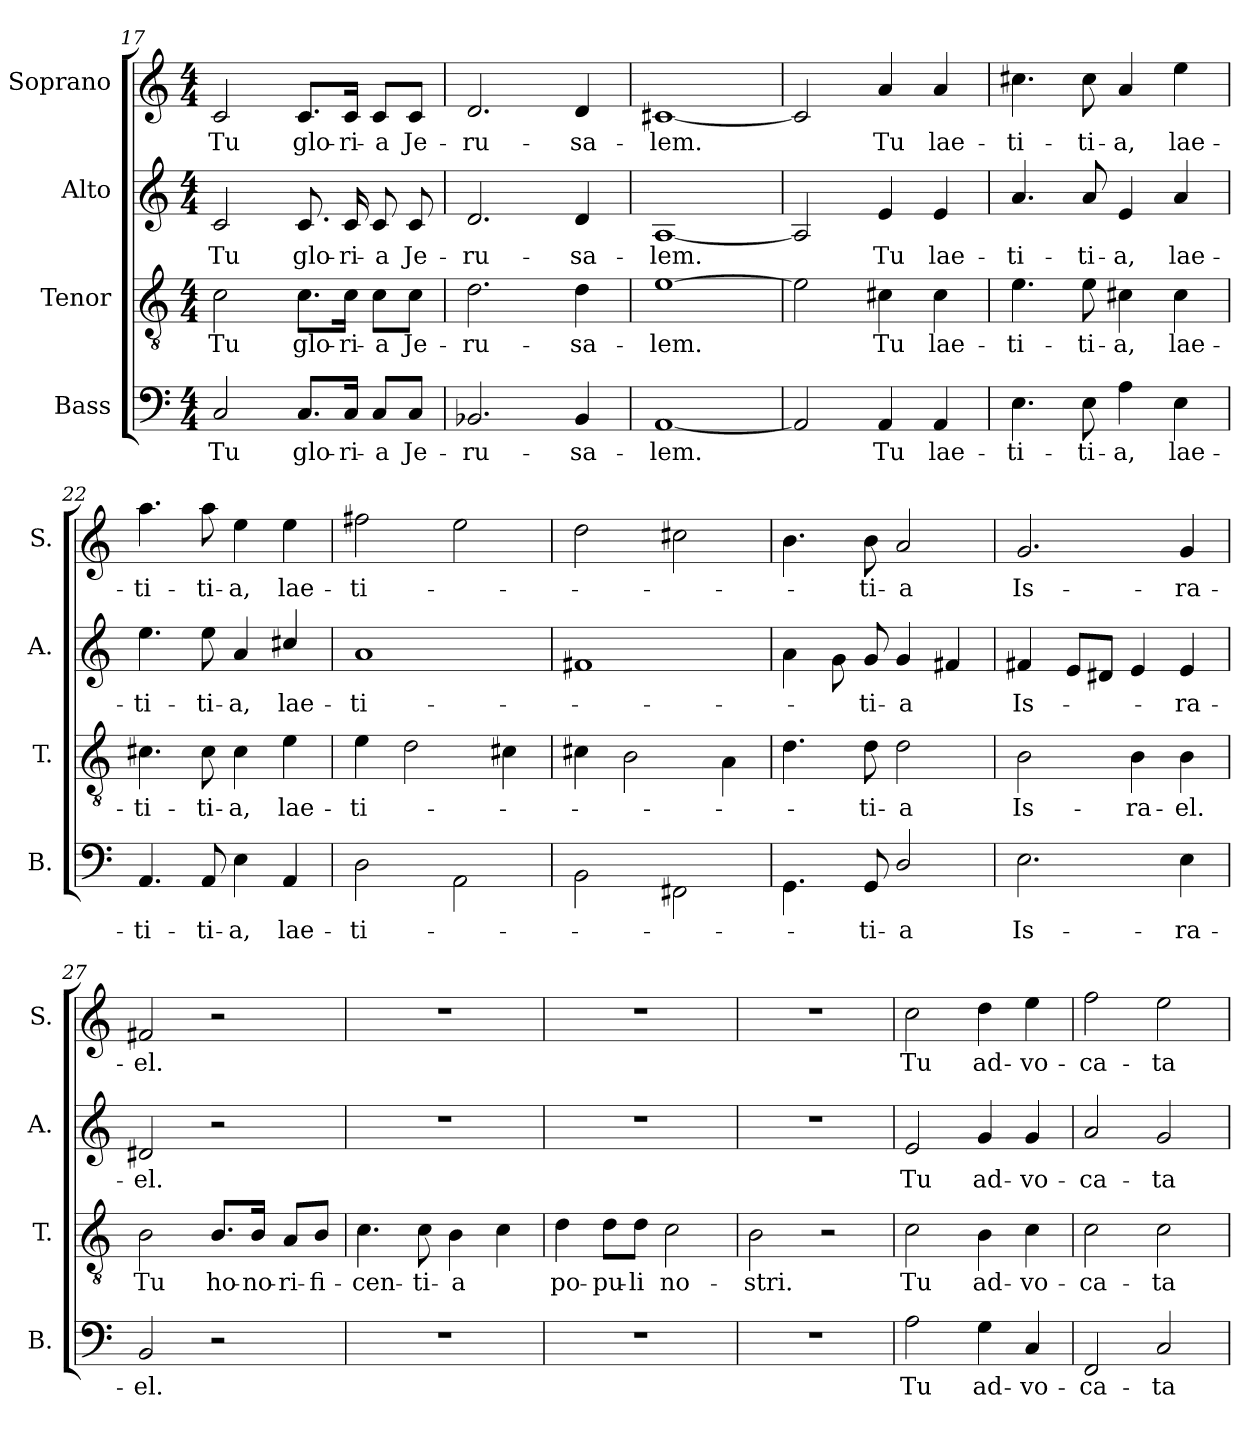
**kern	**text	**kern	**text	**kern	**text	**kern	**text
*part4	*part4	*part3	*part3	*part2	*part2	*part1	*part1
*staff4	*staff4	*staff3	*staff3	*staff2	*staff2	*staff1	*staff1
*I"Bass	*	*I"Tenor	*	*I"Alto	*	*I"Soprano	*
*I'B.	*	*I'T.	*	*I'A.	*	*I'S.	*
!!LO:PB:g=z
*clefF4	*	*clefGv2	*	*clefG2	*	*clefG2	*
*k[]	*	*k[]	*	*k[]	*	*k[]	*
*M4/4	*	*M4/4	*	*M4/4	*	*M4/4	*
=17	=17	=17	=17	=17	=17	=17	=17
!	!LO:LY:b	!	!LO:LY:b	!	!LO:LY:b	!	!LO:LY:b
2C/	Tu	2c\	Tu	2c/	Tu	2c/	Tu
!	!LO:LY:b	!	!LO:LY:b	!	!LO:LY:b	!	!LO:LY:b
8.C/L	glo-	8.c\L	glo-	8.c/	glo-	8.c/L	glo-
!	!LO:LY:b	!	!LO:LY:b	!	!LO:LY:b	!	!LO:LY:b
16C/Jk	ri-	16c\Jk	ri-	16c/	ri-	16c/Jk	ri-
!	!LO:LY:b	!	!LO:LY:b	!	!LO:LY:b	!	!LO:LY:b
8C/L	a	8c\L	a	8c/	a	8c/L	a
!	!LO:LY:b	!	!LO:LY:b	!	!LO:LY:b	!	!LO:LY:b
8C/J	Je-	8c\J	Je-	8c/	Je-	8c/J	Je-
=18	=18	=18	=18	=18	=18	=18	=18
!	!LO:LY:b	!	!LO:LY:b	!	!LO:LY:b	!	!LO:LY:b
2.BB-X/	ru-	2.d\	ru-	2.d/	ru-	2.d/	ru-
!	!LO:LY:b	!	!LO:LY:b	!	!LO:LY:b	!	!LO:LY:b
4BB-/	sa-	4d\	sa-	4d/	sa-	4d/	sa-
=19	=19	=19	=19	=19	=19	=19	=19
!	!LO:LY:b	!	!LO:LY:b	!	!LO:LY:b	!	!LO:LY:b
[1AA	lem.	[1e	lem.	[1A	lem.	[1c#X	lem.
=20	=20	=20	=20	=20	=20	=20	=20
2AA/]	.	2e\]	.	2A/]	.	2c#/]	.
!	!LO:LY:b	!	!LO:LY:b	!	!LO:LY:b	!	!LO:LY:b
4AA/	Tu	4c#X\	Tu	4e/	Tu	4a/	Tu
!	!LO:LY:b	!	!LO:LY:b	!	!LO:LY:b	!	!LO:LY:b
4AA/	lae-	4c#\	lae-	4e/	lae-	4a/	lae-
=21	=21	=21	=21	=21	=21	=21	=21
!	!LO:LY:b	!	!LO:LY:b	!	!LO:LY:b	!	!LO:LY:b
4.E\	ti-	4.e\	ti-	4.a/	ti-	4.cc#X\	ti-
!	!LO:LY:b	!	!LO:LY:b	!	!LO:LY:b	!	!LO:LY:b
8E\	ti-	8e\	ti-	8a/	ti-	8cc#\	ti-
!	!LO:LY:b	!	!LO:LY:b	!	!LO:LY:b	!	!LO:LY:b
4A\	a,	4c#X\	a,	4e/	a,	4a/	a,
!	!LO:LY:b	!	!LO:LY:b	!	!LO:LY:b	!	!LO:LY:b
4E\	lae-	4c#\	lae-	4a/	lae-	4ee\	lae-
=22	=22	=22	=22	=22	=22	=22	=22
!	!LO:LY:b	!	!LO:LY:b	!	!LO:LY:b	!	!LO:LY:b
4.AA/	ti-	4.c#X\	ti-	4.ee\	ti-	4.aa\	ti-
!	!LO:LY:b	!	!LO:LY:b	!	!LO:LY:b	!	!LO:LY:b
8AA/	ti-	8c#\	ti-	8ee\	ti-	8aa\	ti-
!	!LO:LY:b	!	!LO:LY:b	!	!LO:LY:b	!	!LO:LY:b
4E\	a,	4c#\	a,	4a/	a,	4ee\	a,
!	!LO:LY:b	!	!LO:LY:b	!	!LO:LY:b	!	!LO:LY:b
4AA/	lae-	4e\	lae-	4cc#X/	lae-	4ee\	lae-
=23	=23	=23	=23	=23	=23	=23	=23
!	!LO:LY:b	!	!LO:LY:b	!	!LO:LY:b	!	!LO:LY:b
2D\	ti-	4e\	ti-	1a	ti-	2ff#X\	ti-
.	.	2d\	.	.	.	.	.
2AA\	.	.	.	.	.	2ee\	.
.	.	4c#X\	.	.	.	.	.
=24	=24	=24	=24	=24	=24	=24	=24
2BB\	.	4c#X\	.	1f#X	.	2dd\	.
.	.	2B\	.	.	.	.	.
2FF#X\	.	.	.	.	.	2cc#X\	.
.	.	4A\	.	.	.	.	.
!!LO:LB:g=z
=25	=25	=25	=25	=25	=25	=25	=25
4.GG\	.	4.d\	.	4a\	.	4.b\	.
.	.	.	.	8g\	.	.	.
!	!LO:LY:b	!	!LO:LY:b	!	!LO:LY:b	!	!LO:LY:b
8GG/	ti-	8d\	ti-	8g/	-ti-	8b\	ti-
!	!LO:LY:b	!	!LO:LY:b	!	!LO:LY:b	!	!LO:LY:b
2D/	a	2d\	a	4g/	a	2a/	a
.	.	.	.	4f#X/	.	.	.
=26	=26	=26	=26	=26	=26	=26	=26
!	!LO:LY:b	!	!LO:LY:b	!	!LO:LY:b	!	!LO:LY:b
2.E\	Is-	2B\	Is-	4f#X/	Is-	2.g/	Is-
.	.	.	.	8e/L	.	.	.
.	.	.	.	8d#X/J	.	.	.
!	!	!	!LO:LY:b	!	!	!	!
.	.	4B\	ra-	4e/	.	.	.
!	!LO:LY:b	!	!LO:LY:b	!	!LO:LY:b	!	!LO:LY:b
4E\	ra-	4B\	-el.	4e/	ra-	4g/	ra-
=27	=27	=27	=27	=27	=27	=27	=27
!	!LO:LY:b	!	!LO:LY:b	!	!LO:LY:b	!	!LO:LY:b
2BB/	-el.	2B\	Tu	2d#X/	el.	2f#X/	-el.
!	!	!	!LO:LY:b	!	!	!	!
2r	.	8.B/L	ho-	2r	.	2r	.
!	!	!	!LO:LY:b	!	!	!	!
.	.	16B/Jk	no-	.	.	.	.
!	!	!	!LO:LY:b	!	!	!	!
.	.	8A/L	- ri-	.	.	.	.
!	!	!	!LO:LY:b	!	!	!	!
.	.	8B/J	fi-	.	.	.	.
=28	=28	=28	=28	=28	=28	=28	=28
!	!	!	!LO:LY:b	!	!	!	!
1r	.	4.c\	cen-	1r	.	1r	.
!	!	!	!LO:LY:b	!	!	!	!
.	.	8c\	ti-	.	.	.	.
!	!	!	!LO:LY:b	!	!	!	!
.	.	4B\	a	.	.	.	.
.	.	4c\	.	.	.	.	.
=29	=29	=29	=29	=29	=29	=29	=29
!	!	!	!LO:LY:b	!	!	!	!
1r	.	4d\	po-	1r	.	1r	.
!	!	!	!LO:LY:b	!	!	!	!
.	.	8d\L	pu-	.	.	.	.
!	!	!	!LO:LY:b	!	!	!	!
.	.	8d\J	li	.	.	.	.
!	!	!	!LO:LY:b	!	!	!	!
.	.	2c\	no-	.	.	.	.
=30	=30	=30	=30	=30	=30	=30	=30
!	!	!	!LO:LY:b	!	!	!	!
1r	.	2B\	stri.	1r	.	1r	.
.	.	2r	.	.	.	.	.
=31	=31	=31	=31	=31	=31	=31	=31
!	!LO:LY:b	!	!LO:LY:b	!	!LO:LY:b	!	!LO:LY:b
2A\	Tu	2c\	Tu	2e/	Tu	2cc\	Tu
!	!LO:LY:b	!	!LO:LY:b	!	!LO:LY:b	!	!LO:LY:b
4G\	ad-	4B\	ad-	4g/	ad-	4dd\	ad-
!	!LO:LY:b	!	!LO:LY:b	!	!LO:LY:b	!	!LO:LY:b
4C/	vo-	4c\	vo-	4g/	vo-	4ee\	vo-
!!LO:LB:g=z
=32	=32	=32	=32	=32	=32	=32	=32
!	!LO:LY:b	!	!LO:LY:b	!	!LO:LY:b	!	!LO:LY:b
2FF/	ca-	2c\	ca-	2a/	ca-	2ff\	ca-
!	!LO:LY:b	!	!LO:LY:b	!	!LO:LY:b	!	!LO:LY:b
2C/	ta	2c\	ta	2g/	ta	2ee\	ta
=	=	=	=	=	=	=	=
*-	*-	*-	*-	*-	*-	*-	*-
